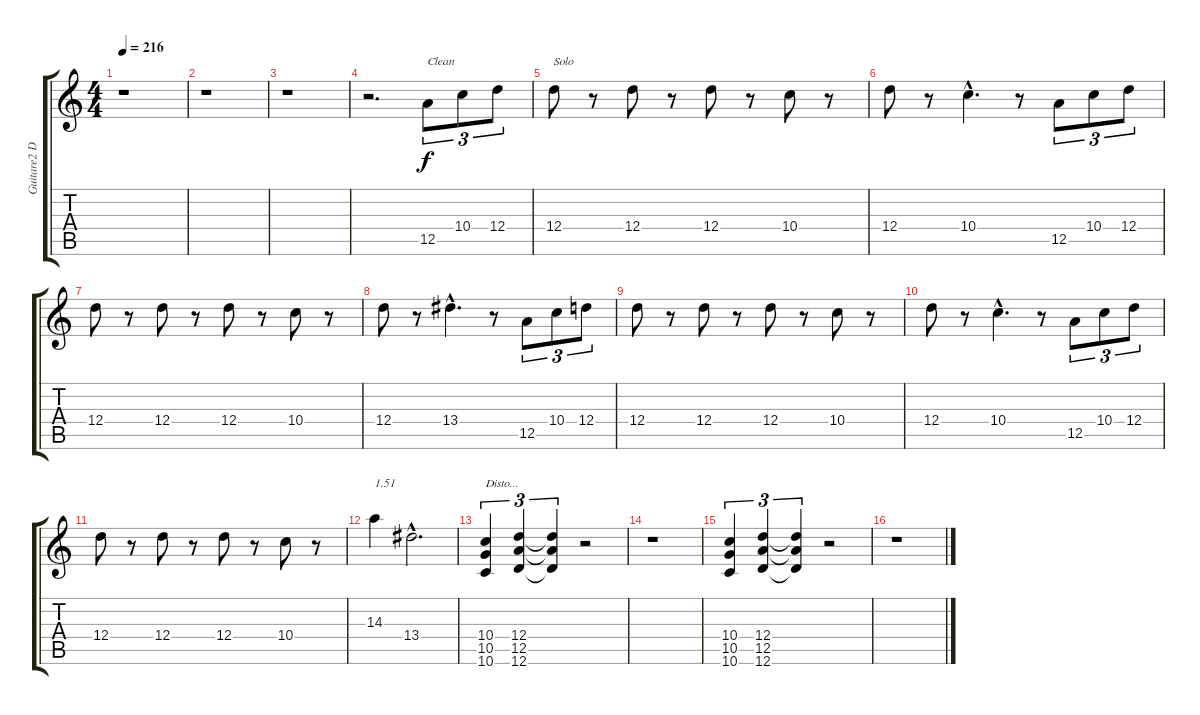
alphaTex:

\track ("Guitare2 Dr-D" "Guitare2 D") {instrument distortionguitar}
\staff {score tabs}
\tuning (E4 B3 G3 D3 A2 D2) {hide}
\ts (4 4)
\tempo 216
\clef g2
\ks c
r.1{dy f} |
r.1 |
r.1 |
r.2{d} 12.5.8{tu (3 2) txt "Clean" instrument electricguitarclean} 10.4.8{tu (3 2)} 12.4.8{tu (3 2)} |
12.4.8{txt "Solo"} r.8 12.4.8 r.8 12.4.8 r.8 10.4.8 r.8 |
12.4.8 r.8 10.4{hac}.4{d} r.8 12.5.8{tu (3 2)} 10.4.8{tu (3 2)} 12.4.8{tu (3 2)} |
12.4.8 r.8 12.4.8 r.8 12.4.8 r.8 10.4.8 r.8 |
12.4.8 r.8 13.4{hac}.4{d} r.8 12.5.8{tu (3 2)} 10.4.8{tu (3 2)} 12.4.8{tu (3 2)} |
12.4.8 r.8 12.4.8 r.8 12.4.8 r.8 10.4.8 r.8 |
12.4.8 r.8 10.4{hac}.4{d} r.8 12.5.8{tu (3 2)} 10.4.8{tu (3 2)} 12.4.8{tu (3 2)} |
12.4.8 r.8 12.4.8 r.8 12.4.8 r.8 10.4.8 r.8 |
14.3.4{txt "1.51"} 13.4{hac}.2{d} |
(10.4 10.5 10.6).4{tu (3 2) txt "Disto..." instrument overdrivenguitar} (12.4 12.5 12.6).4{tu (3 2)} (12.4{t} 12.5{t} 12.6{t}).4{tu (3 2)} r.2 |
r.1 |
(10.4 10.5 10.6).4{tu (3 2)} (12.4 12.5 12.6).4{tu (3 2)} (12.4{t} 12.5{t} 12.6{t}).4{tu (3 2)} r.2 |
r.1
